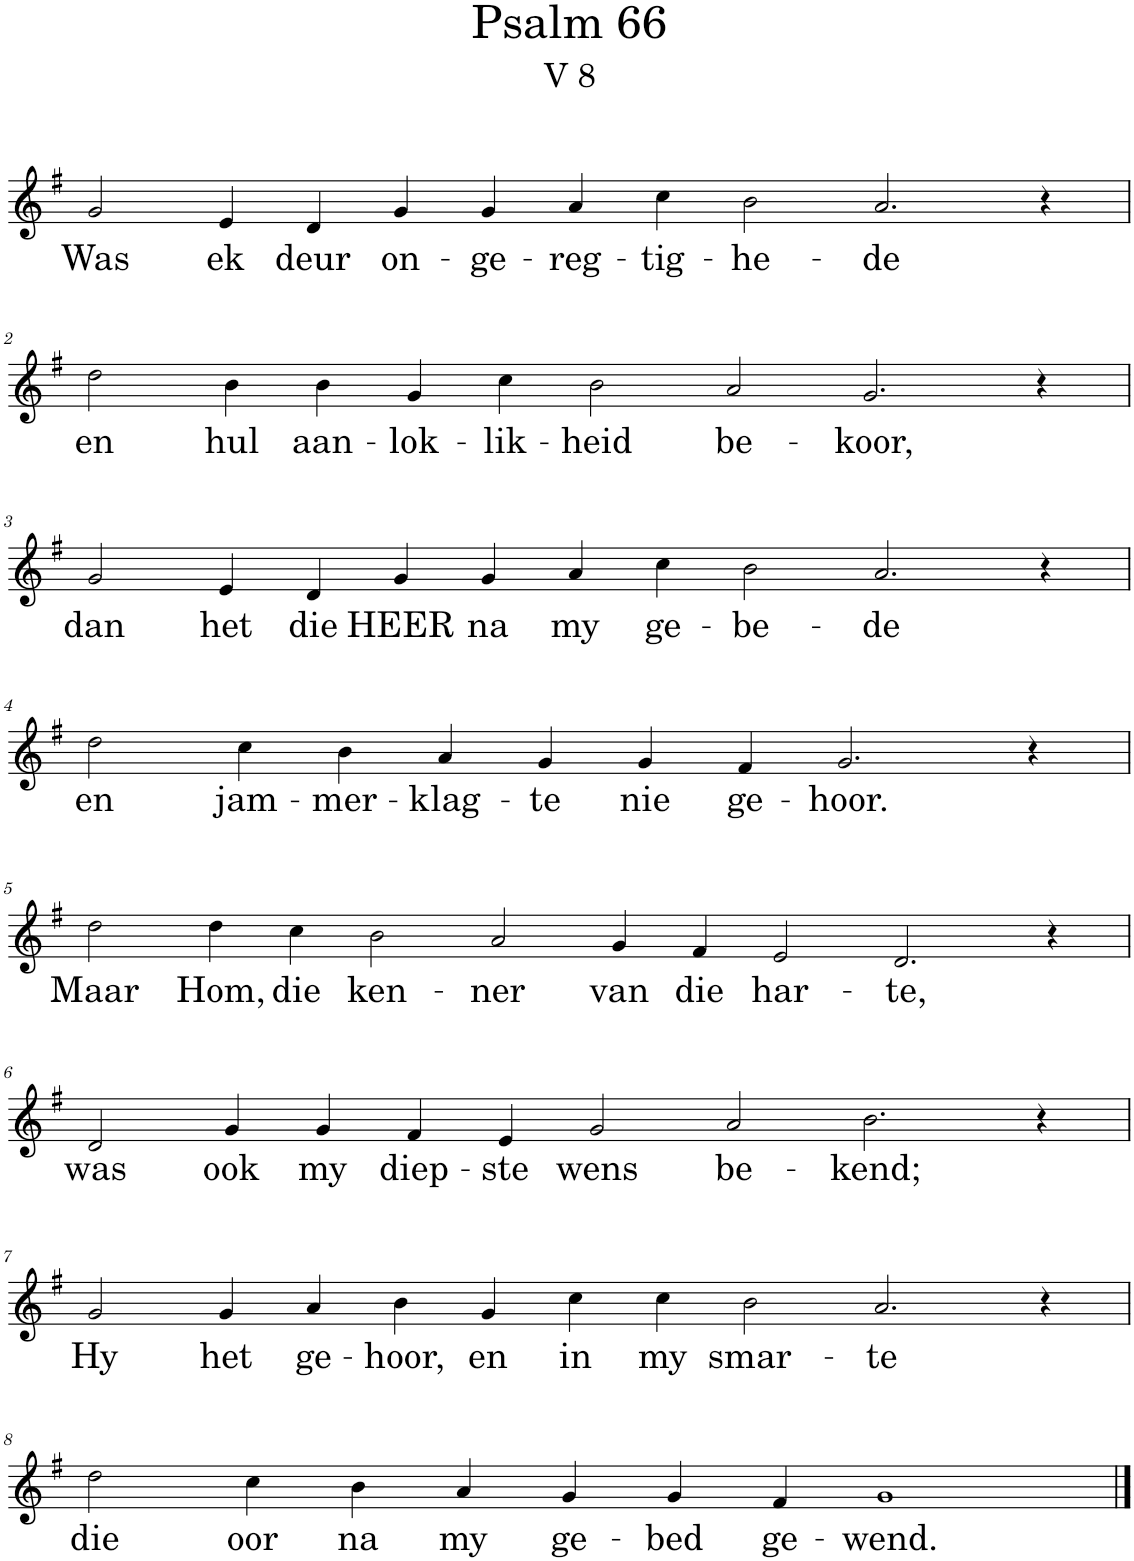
**kern	**text
*part1	*part1
*staff1	*staff1
*I"Pipe Organ	*
*I'Org.	*
*clefG2	*
*k[f#]	*
*M14/4	*
=1	=1
!	!LO:LY:b
2g/	Was
!	!LO:LY:b
4e/	ek
!	!LO:LY:b
4d/	deur
!	!LO:LY:b
4g/	on-
!	!LO:LY:b
4g/	-ge-
!	!LO:LY:b
4a/	-reg-
!	!LO:LY:b
4cc\	-tig-
!	!LO:LY:b
2b\	-he-
!	!LO:LY:b
2.a/	-de
4r	.
!!LO:LB:g=z
=2	=2
!	!LO:LY:b
2dd\	en
!	!LO:LY:b
4b\	hul
!	!LO:LY:b
4b\	aan-
!	!LO:LY:b
4g/	-lok-
!	!LO:LY:b
4cc\	-lik-
!	!LO:LY:b
2b\	-heid
!	!LO:LY:b
2a/	be-
!	!LO:LY:b
2.g/	-koor,
4r	.
!!LO:LB:g=z
=3	=3
!	!LO:LY:b
2g/	dan
!	!LO:LY:b
4e/	het
!	!LO:LY:b
4d/	die
!	!LO:LY:b
4g/	HEER
!	!LO:LY:b
4g/	na
!	!LO:LY:b
4a/	my
!	!LO:LY:b
4cc\	ge-
!	!LO:LY:b
2b\	-be-
!	!LO:LY:b
2.a/	-de
4r	.
!!LO:LB:g=z
=4	=4
*M12/4	*
!	!LO:LY:b
2dd\	en
!	!LO:LY:b
4cc\	jam-
!	!LO:LY:b
4b\	-mer-
!	!LO:LY:b
4a/	-klag-
!	!LO:LY:b
4g/	-te
!	!LO:LY:b
4g/	nie
!	!LO:LY:b
4f#/	ge-
!	!LO:LY:b
2.g/	-hoor.
4r	.
!!LO:LB:g=z
=5	=5
*M16/4	*
!	!LO:LY:b
2dd\	Maar
!	!LO:LY:b
4dd\	Hom,
!	!LO:LY:b
4cc\	die
!	!LO:LY:b
2b\	ken-
!	!LO:LY:b
2a/	-ner
!	!LO:LY:b
4g/	van
!	!LO:LY:b
4f#/	die
!	!LO:LY:b
2e/	har-
!	!LO:LY:b
2.d/	-te,
4r	.
!!LO:LB:g=z
=6	=6
*M14/4	*
!	!LO:LY:b
2d/	was
!	!LO:LY:b
4g/	ook
!	!LO:LY:b
4g/	my
!	!LO:LY:b
4f#/	diep-
!	!LO:LY:b
4e/	-ste
!	!LO:LY:b
2g/	wens
!	!LO:LY:b
2a/	be-
!	!LO:LY:b
2.b\	-kend;
4r	.
!!LO:LB:g=z
=7	=7
!	!LO:LY:b
2g/	Hy
!	!LO:LY:b
4g/	het
!	!LO:LY:b
4a/	ge-
!	!LO:LY:b
4b\	-hoor,
!	!LO:LY:b
4g/	en
!	!LO:LY:b
4cc\	in
!	!LO:LY:b
4cc\	my
!	!LO:LY:b
2b\	smar-
!	!LO:LY:b
2.a/	-te
4r	.
!!LO:LB:g=z
=8	=8
*M12/4	*
!	!LO:LY:b
2dd\	die
!	!LO:LY:b
4cc\	oor
!	!LO:LY:b
4b\	na
!	!LO:LY:b
4a/	my
!	!LO:LY:b
4g/	ge-
!	!LO:LY:b
4g/	-bed
!	!LO:LY:b
4f#/	ge-
!	!LO:LY:b
1g	-wend.
==	==
*-	*-
